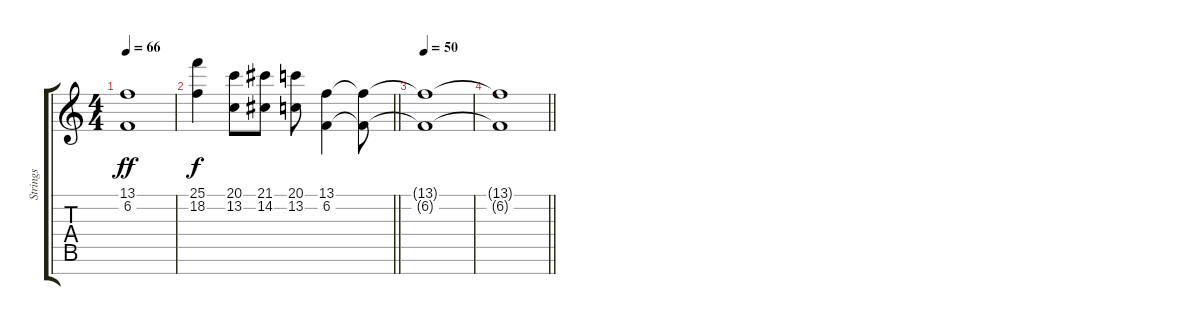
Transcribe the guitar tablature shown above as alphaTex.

\track ("Strings" "Strings") {instrument stringensemble1}
\staff {score tabs}
\tuning (E4 B3 G3 D3 A2 E2 B1) {hide}
\ts (4 4)
\tempo 66
\clef g2
\ks c
(13.1 6.2).1{dy ff} |
\barLineRight lightlight
(25.1 18.2).4{dy f} (20.1 13.2).8 (21.1 14.2).8 (20.1 13.2).8 (13.1 6.2).4 (13.1{t} 6.2{t}).8 |
\tempo 50
(13.1{t} 6.2{t}).1 |
\barLineRight lightlight
(13.1{t} 6.2{t}).1
